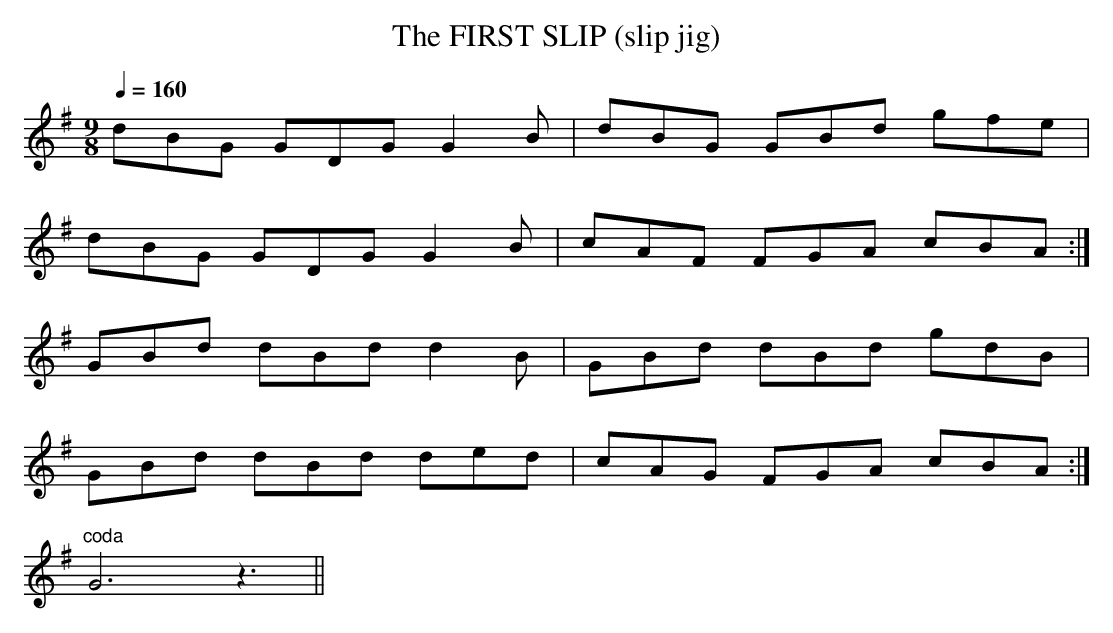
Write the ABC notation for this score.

X:1
T:FIRST SLIP (slip jig), The
M:9/8
Q:1/4=160
L:1/8
K:G
dBG GDG G2B|dBG GBd gfe|
dBG GDG G2B|cAF FGA cBA:|
GBd dBd d2B|GBd dBd gdB|
GBd dBd ded|cAG FGA cBA:|
"^coda"G6z3||
